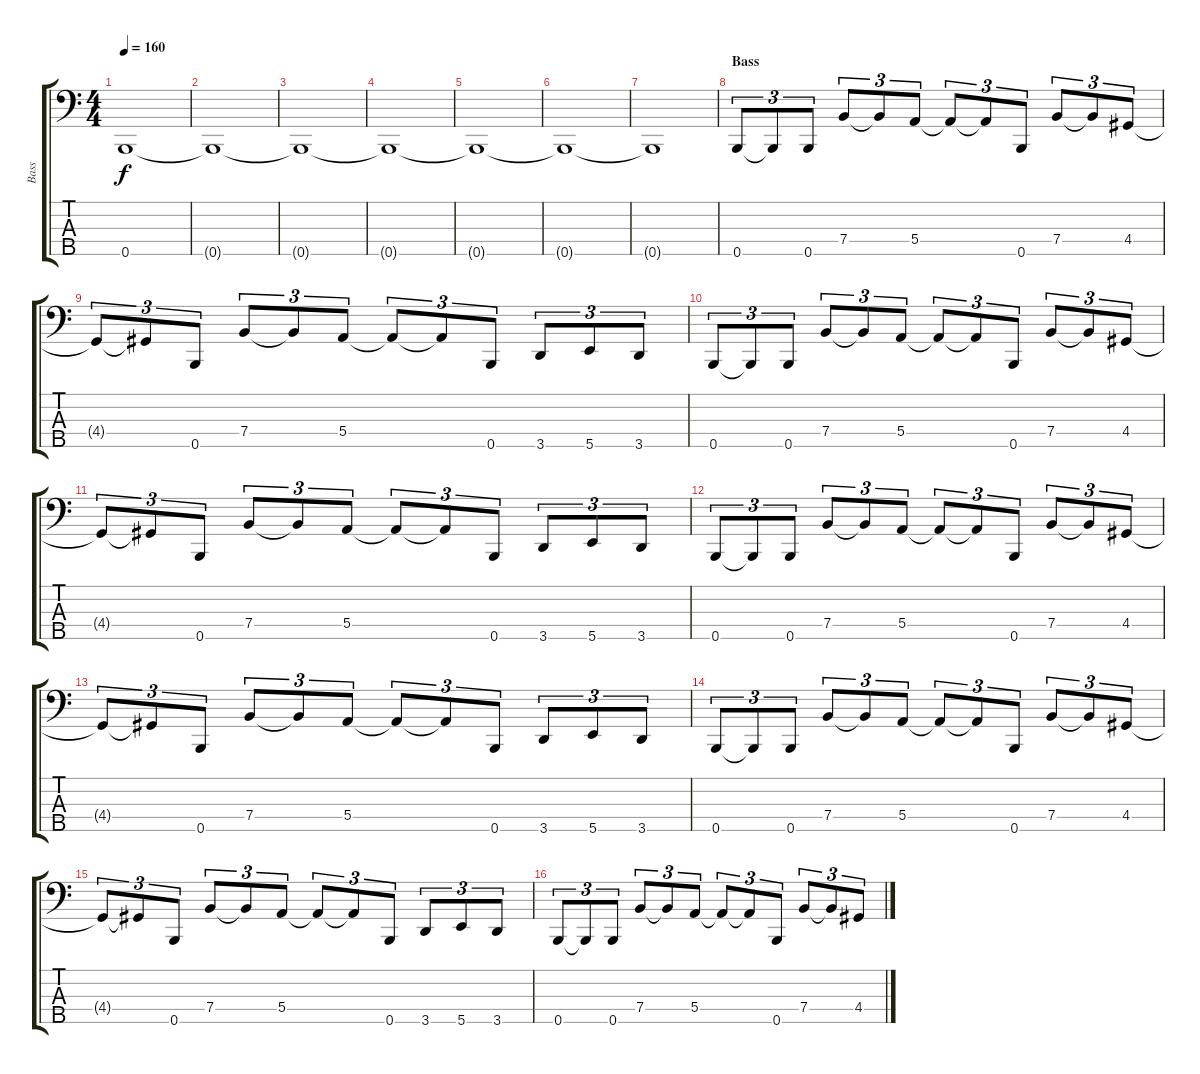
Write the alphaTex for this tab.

\track ("Bass" "Bass") {instrument electricbasspick}
\staff {score tabs}
\tuning (G2 D2 A1 E1 B0) {hide}
\ts (4 4)
\tempo 160
\clef f4
\ks c
0.5{t}.1{dy f} |
0.5{t}.1 |
0.5{t}.1 |
0.5{t}.1 |
0.5{t}.1 |
0.5{t}.1 |
0.5{t}.1 |
\section ("" "Bass")
0.5.8{tu (3 2)} 0.5{t}.8{tu (3 2)} 0.5.8{tu (3 2)} 7.4.8{tu (3 2)} 7.4{t}.8{tu (3 2)} 5.4.8{tu (3 2)} 5.4{t}.8{tu (3 2)} 5.4{t}.8{tu (3 2)} 0.5.8{tu (3 2)} 7.4.8{tu (3 2)} 7.4{t}.8{tu (3 2)} 4.4.8{tu (3 2)} |
4.4{t}.8{tu (3 2)} 4.4{t}.8{tu (3 2)} 0.5.8{tu (3 2)} 7.4.8{tu (3 2)} 7.4{t}.8{tu (3 2)} 5.4.8{tu (3 2)} 5.4{t}.8{tu (3 2)} 5.4{t}.8{tu (3 2)} 0.5.8{tu (3 2)} 3.5.8{tu (3 2)} 5.5.8{tu (3 2)} 3.5.8{tu (3 2)} |
0.5.8{tu (3 2)} 0.5{t}.8{tu (3 2)} 0.5.8{tu (3 2)} 7.4.8{tu (3 2)} 7.4{t}.8{tu (3 2)} 5.4.8{tu (3 2)} 5.4{t}.8{tu (3 2)} 5.4{t}.8{tu (3 2)} 0.5.8{tu (3 2)} 7.4.8{tu (3 2)} 7.4{t}.8{tu (3 2)} 4.4.8{tu (3 2)} |
4.4{t}.8{tu (3 2)} 4.4{t}.8{tu (3 2)} 0.5.8{tu (3 2)} 7.4.8{tu (3 2)} 7.4{t}.8{tu (3 2)} 5.4.8{tu (3 2)} 5.4{t}.8{tu (3 2)} 5.4{t}.8{tu (3 2)} 0.5.8{tu (3 2)} 3.5.8{tu (3 2)} 5.5.8{tu (3 2)} 3.5.8{tu (3 2)} |
0.5.8{tu (3 2)} 0.5{t}.8{tu (3 2)} 0.5.8{tu (3 2)} 7.4.8{tu (3 2)} 7.4{t}.8{tu (3 2)} 5.4.8{tu (3 2)} 5.4{t}.8{tu (3 2)} 5.4{t}.8{tu (3 2)} 0.5.8{tu (3 2)} 7.4.8{tu (3 2)} 7.4{t}.8{tu (3 2)} 4.4.8{tu (3 2)} |
4.4{t}.8{tu (3 2)} 4.4{t}.8{tu (3 2)} 0.5.8{tu (3 2)} 7.4.8{tu (3 2)} 7.4{t}.8{tu (3 2)} 5.4.8{tu (3 2)} 5.4{t}.8{tu (3 2)} 5.4{t}.8{tu (3 2)} 0.5.8{tu (3 2)} 3.5.8{tu (3 2)} 5.5.8{tu (3 2)} 3.5.8{tu (3 2)} |
0.5.8{tu (3 2)} 0.5{t}.8{tu (3 2)} 0.5.8{tu (3 2)} 7.4.8{tu (3 2)} 7.4{t}.8{tu (3 2)} 5.4.8{tu (3 2)} 5.4{t}.8{tu (3 2)} 5.4{t}.8{tu (3 2)} 0.5.8{tu (3 2)} 7.4.8{tu (3 2)} 7.4{t}.8{tu (3 2)} 4.4.8{tu (3 2)} |
4.4{t}.8{tu (3 2)} 4.4{t}.8{tu (3 2)} 0.5.8{tu (3 2)} 7.4.8{tu (3 2)} 7.4{t}.8{tu (3 2)} 5.4.8{tu (3 2)} 5.4{t}.8{tu (3 2)} 5.4{t}.8{tu (3 2)} 0.5.8{tu (3 2)} 3.5.8{tu (3 2)} 5.5.8{tu (3 2)} 3.5.8{tu (3 2)} |
0.5.8{tu (3 2)} 0.5{t}.8{tu (3 2)} 0.5.8{tu (3 2)} 7.4.8{tu (3 2)} 7.4{t}.8{tu (3 2)} 5.4.8{tu (3 2)} 5.4{t}.8{tu (3 2)} 5.4{t}.8{tu (3 2)} 0.5.8{tu (3 2)} 7.4.8{tu (3 2)} 7.4{t}.8{tu (3 2)} 4.4.8{tu (3 2)}
